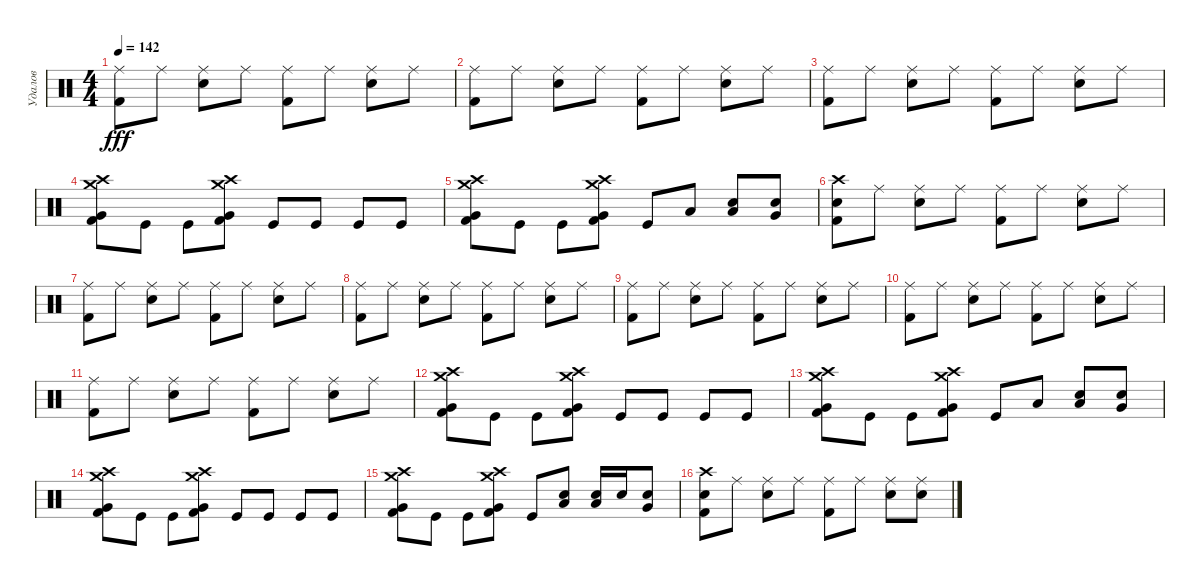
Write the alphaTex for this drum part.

\track ("Удалов" "Удалов") {instrument percussion}
\staff {score}
\articulation defaults
\ts (4 4)
\tempo 142
\clef neutral
\ks c
("Ride (middle)" "Kick (hit) 2").8{dy fff} "Ride (middle)".8 ("Ride (middle)" "Snare (hit) 2").8 "Ride (middle)".8 ("Ride (middle)" "Kick (hit) 2").8 "Ride (middle)".8 ("Ride (middle)" "Snare (hit) 2").8 "Ride (middle)".8 |
("Ride (middle)" "Kick (hit) 2").8 "Ride (middle)".8 ("Ride (middle)" "Snare (hit) 2").8 "Ride (middle)".8 ("Ride (middle)" "Kick (hit) 2").8 "Ride (middle)".8 ("Ride (middle)" "Snare (hit) 2").8 "Ride (middle)".8 |
("Ride (middle)" "Kick (hit) 2").8 "Ride (middle)".8 ("Ride (middle)" "Snare (hit) 2").8 "Ride (middle)".8 ("Ride (middle)" "Kick (hit) 2").8 "Ride (middle)".8 ("Ride (middle)" "Snare (hit) 2").8 "Ride (middle)".8 |
("Very Low Tom (hit)" "Crash medium (hit)" "Crash high (hit)" "Kick (hit) 2").8 "Kick (hit)".8 "Kick (hit)".8 ("Very Low Tom (hit)" "Crash medium (hit)" "Crash high (hit)" "Kick (hit) 2").8 "Kick (hit)".8 "Kick (hit)".8 "Kick (hit)".8 "Kick (hit)".8 |
("Very Low Tom (hit)" "Crash medium (hit)" "Crash high (hit)" "Kick (hit) 2").8 "Kick (hit)".8 "Kick (hit)".8 ("Crash medium (hit)" "Crash high (hit)" "Very Low Tom (hit)" "Kick (hit) 2").8 "Kick (hit)".8 "Low Floor Tom (hit)".8 ("Snare (hit) 2" "Low Floor Tom (hit)").8 ("Snare (hit) 2" "Very Low Tom (hit)").8 |
("Snare (hit) 2" "Crash high (hit)" "Kick (hit) 2").8 "Ride (middle)".8 ("Ride (middle)" "Snare (hit) 2").8 "Ride (middle)".8 ("Ride (middle)" "Kick (hit) 2").8 "Ride (middle)".8 ("Ride (middle)" "Snare (hit) 2").8 "Ride (middle)".8 |
("Ride (middle)" "Kick (hit) 2").8 "Ride (middle)".8 ("Ride (middle)" "Snare (hit) 2").8 "Ride (middle)".8 ("Ride (middle)" "Kick (hit) 2").8 "Ride (middle)".8 ("Ride (middle)" "Snare (hit) 2").8 "Ride (middle)".8 |
("Ride (middle)" "Kick (hit) 2").8 "Ride (middle)".8 ("Ride (middle)" "Snare (hit) 2").8 "Ride (middle)".8 ("Ride (middle)" "Kick (hit) 2").8 "Ride (middle)".8 ("Ride (middle)" "Snare (hit) 2").8 "Ride (middle)".8 |
("Ride (middle)" "Kick (hit) 2").8 "Ride (middle)".8 ("Ride (middle)" "Snare (hit) 2").8 "Ride (middle)".8 ("Ride (middle)" "Kick (hit) 2").8 "Ride (middle)".8 ("Ride (middle)" "Snare (hit) 2").8 "Ride (middle)".8 |
("Ride (middle)" "Kick (hit) 2").8 "Ride (middle)".8 ("Ride (middle)" "Snare (hit) 2").8 "Ride (middle)".8 ("Ride (middle)" "Kick (hit) 2").8 "Ride (middle)".8 ("Ride (middle)" "Snare (hit) 2").8 "Ride (middle)".8 |
("Ride (middle)" "Kick (hit) 2").8 "Ride (middle)".8 ("Ride (middle)" "Snare (hit) 2").8 "Ride (middle)".8 ("Ride (middle)" "Kick (hit) 2").8 "Ride (middle)".8 ("Ride (middle)" "Snare (hit) 2").8 "Ride (middle)".8 |
("Very Low Tom (hit)" "Crash medium (hit)" "Crash high (hit)" "Kick (hit) 2").8 "Kick (hit)".8 "Kick (hit)".8 ("Very Low Tom (hit)" "Crash medium (hit)" "Crash high (hit)" "Kick (hit) 2").8 "Kick (hit)".8 "Kick (hit)".8 "Kick (hit)".8 "Kick (hit)".8 |
("Very Low Tom (hit)" "Crash medium (hit)" "Crash high (hit)" "Kick (hit) 2").8 "Kick (hit)".8 "Kick (hit)".8 ("Crash medium (hit)" "Crash high (hit)" "Very Low Tom (hit)" "Kick (hit) 2").8 "Kick (hit)".8 "Low Floor Tom (hit)".8 ("Snare (hit) 2" "Low Floor Tom (hit)").8 ("Snare (hit) 2" "Very Low Tom (hit)").8 |
("Very Low Tom (hit)" "Crash medium (hit)" "Crash high (hit)" "Kick (hit) 2").8 "Kick (hit)".8 "Kick (hit)".8 ("Very Low Tom (hit)" "Crash medium (hit)" "Crash high (hit)" "Kick (hit) 2").8 "Kick (hit)".8 "Kick (hit)".8 "Kick (hit)".8 "Kick (hit)".8 |
("Very Low Tom (hit)" "Crash medium (hit)" "Crash high (hit)" "Kick (hit) 2").8 "Kick (hit)".8 "Kick (hit)".8 ("Crash medium (hit)" "Crash high (hit)" "Very Low Tom (hit)" "Kick (hit) 2").8 "Kick (hit)".8 ("Snare (hit) 2" "Low Floor Tom (hit)").8 ("Snare (hit) 2" "Low Floor Tom (hit)").16 "Snare (hit) 2".16 ("Snare (hit) 2" "Very Low Tom (hit)").8 |
("Crash high (hit)" "Snare (hit) 2" "Kick (hit) 2").8 "Ride (middle)".8 ("Snare (hit) 2" "Ride (middle)").8 "Ride (middle)".8 ("Ride (middle)" "Kick (hit) 2").8 "Ride (middle)".8 ("Ride (middle)" "Snare (hit) 2").8 ("Ride (middle)" "Snare (hit) 2").8
